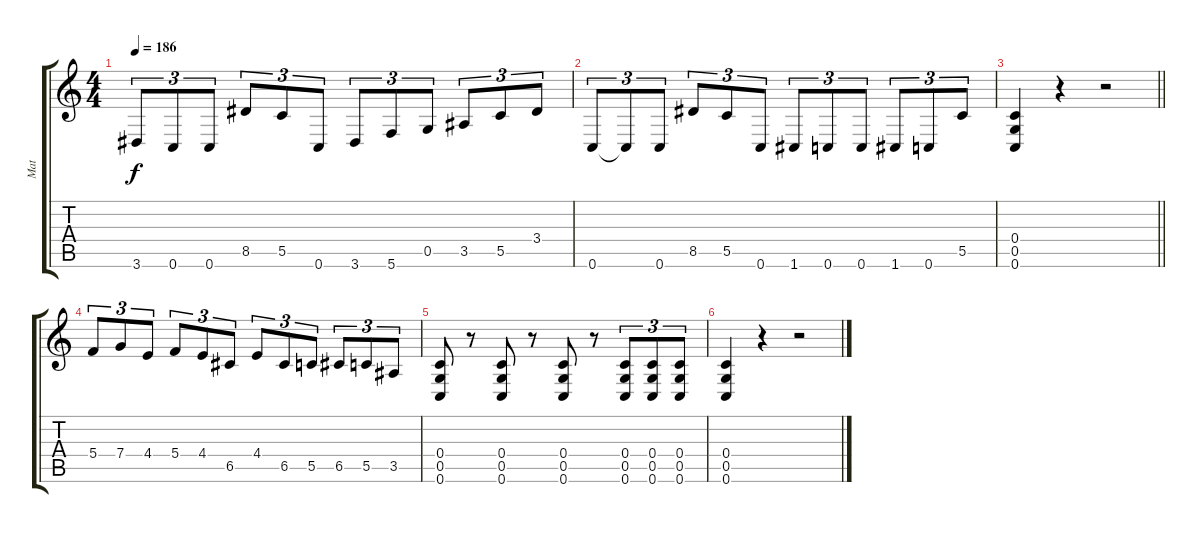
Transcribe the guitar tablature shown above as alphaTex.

\track ("Mat" "Mat") {instrument distortionguitar}
\staff {score tabs}
\tuning (D4 A3 F3 C3 G2 C2) {hide}
\ts (4 4)
\tempo 186
\clef g2
\ks c
3.6.8{tu (3 2) dy f} 0.6.8{tu (3 2)} 0.6.8{tu (3 2)} 8.5.8{tu (3 2)} 5.5.8{tu (3 2)} 0.6.8{tu (3 2)} 3.6.8{tu (3 2)} 5.6.8{tu (3 2)} 0.5.8{tu (3 2)} 3.5.8{tu (3 2)} 5.5.8{tu (3 2)} 3.4.8{tu (3 2)} |
0.6.8{tu (3 2)} 0.6{t}.8{tu (3 2)} 0.6.8{tu (3 2)} 8.5.8{tu (3 2)} 5.5.8{tu (3 2)} 0.6.8{tu (3 2)} 1.6.8{tu (3 2)} 0.6.8{tu (3 2)} 0.6.8{tu (3 2)} 1.6.8{tu (3 2)} 0.6.8{tu (3 2)} 5.5.8{tu (3 2)} |
\barLineRight lightlight
(0.4 0.5 0.6).4 r.4 r.2 |
5.4.8{tu (3 2)} 7.4.8{tu (3 2)} 4.4.8{tu (3 2)} 5.4.8{tu (3 2)} 4.4.8{tu (3 2)} 6.5.8{tu (3 2)} 4.4.8{tu (3 2)} 6.5.8{tu (3 2)} 5.5.8{tu (3 2)} 6.5.8{tu (3 2)} 5.5.8{tu (3 2)} 3.5.8{tu (3 2)} |
(0.4 0.5 0.6).8 r.8 (0.4 0.5 0.6).8 r.8 (0.4 0.5 0.6).8 r.8 (0.4 0.5 0.6).8{tu (3 2)} (0.4 0.5 0.6).8{tu (3 2)} (0.4 0.5 0.6).8{tu (3 2)} |
(0.4 0.5 0.6).4 r.4 r.2
